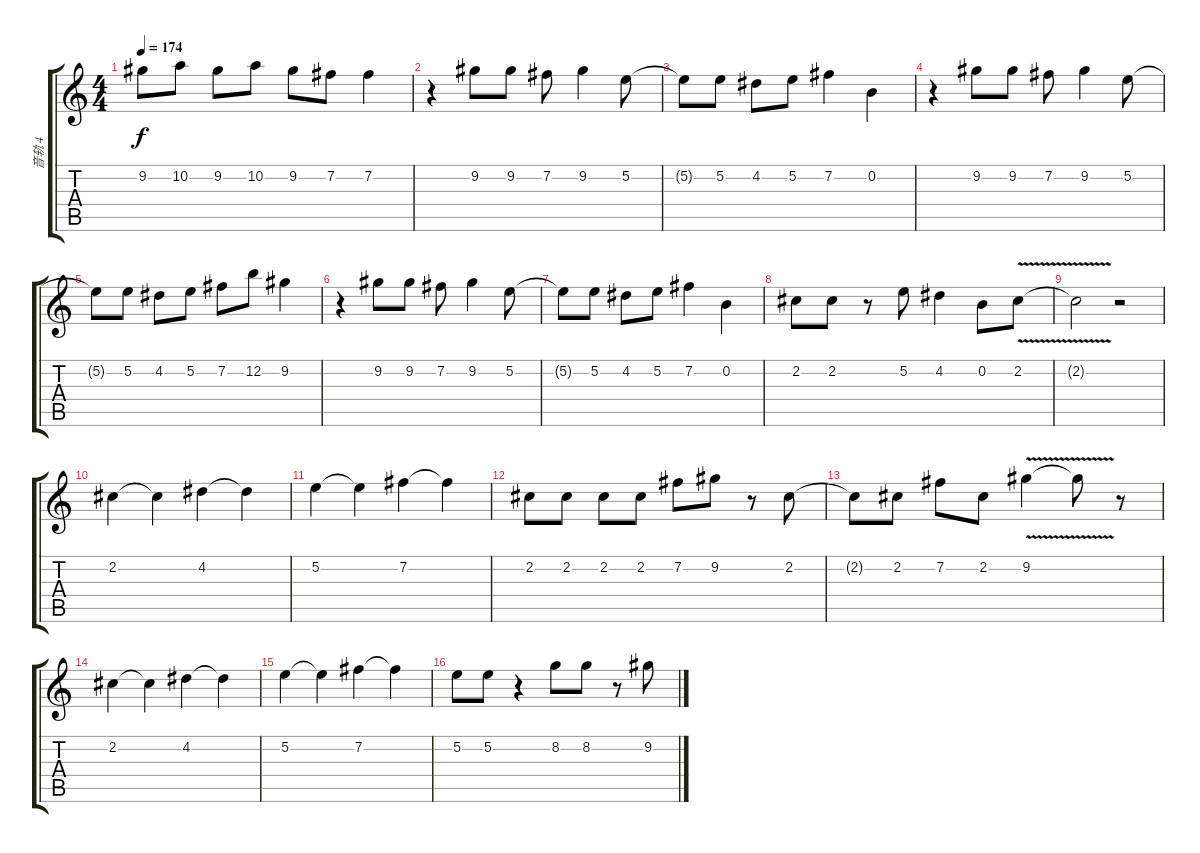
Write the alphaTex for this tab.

\track ("音轨 4" "音轨 4") {instrument overdrivenguitar}
\staff {score tabs}
\tuning (E4 B3 G3 D3 A2 E2) {hide}
\ts (4 4)
\tempo 174
\clef g2
\ks c
9.2{t}.8{dy f} 10.2.8 9.2.8 10.2.8 9.2.8 7.2.8 7.2.4 |
r.4 9.2.8 9.2.8 7.2.8 9.2.4 5.2.8 |
5.2{t}.8 5.2.8 4.2.8 5.2.8 7.2.4 0.2.4 |
r.4 9.2.8 9.2.8 7.2.8 9.2.4 5.2.8 |
5.2{t}.8 5.2.8 4.2.8 5.2.8 7.2.8 12.2.8 9.2.4 |
r.4 9.2.8 9.2.8 7.2.8 9.2.4 5.2.8 |
5.2{t}.8 5.2.8 4.2.8 5.2.8 7.2.4 0.2.4 |
2.2.8 2.2.8 r.8 5.2.8 4.2.4 0.2.8 2.2{v}.8 |
2.2{t}.2 r.2 |
2.2.4 2.2{t}.4 4.2.4 4.2{t}.4 |
5.2.4 5.2{t}.4 7.2.4 7.2{t}.4 |
2.2.8 2.2.8 2.2.8 2.2.8 7.2.8 9.2.8 r.8 2.2.8 |
2.2{t}.8 2.2.8 7.2.8 2.2.8 9.2{v}.4 9.2{t}.8 r.8 |
2.2.4 2.2{t}.4 4.2.4 4.2{t}.4 |
5.2.4 5.2{t}.4 7.2.4 7.2{t}.4 |
5.2.8 5.2.8 r.4 8.2.8 8.2.8 r.8 9.2.8
